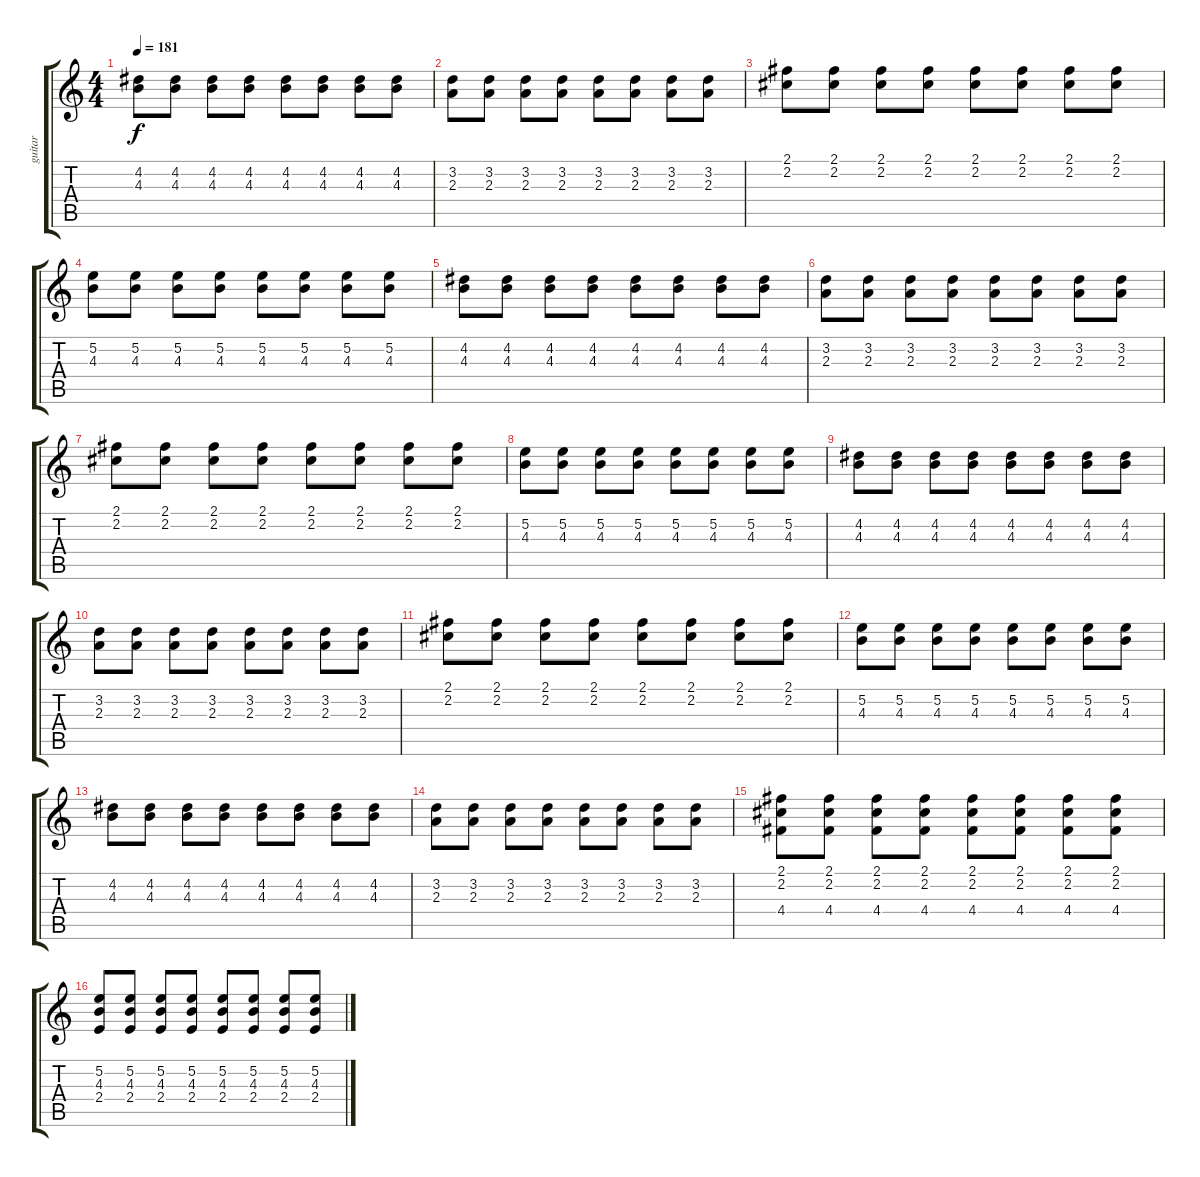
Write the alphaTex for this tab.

\track ("guitar" "guitar") {instrument distortionguitar}
\staff {score tabs}
\tuning (E4 B3 G3 D3 A2 E2) {hide}
\ts (4 4)
\tempo 181
\clef g2
\ks c
(4.2 4.3).8{dy f} (4.2 4.3).8 (4.2 4.3).8 (4.2 4.3).8 (4.2 4.3).8 (4.2 4.3).8 (4.2 4.3).8 (4.2 4.3).8 |
(3.2 2.3).8 (3.2 2.3).8 (3.2 2.3).8 (3.2 2.3).8 (3.2 2.3).8 (3.2 2.3).8 (3.2 2.3).8 (3.2 2.3).8 |
(2.1 2.2).8 (2.1 2.2).8 (2.1 2.2).8 (2.1 2.2).8 (2.1 2.2).8 (2.1 2.2).8 (2.1 2.2).8 (2.1 2.2).8 |
(5.2 4.3).8 (5.2 4.3).8 (5.2 4.3).8 (5.2 4.3).8 (5.2 4.3).8 (5.2 4.3).8 (5.2 4.3).8 (5.2 4.3).8 |
(4.2 4.3).8 (4.2 4.3).8 (4.2 4.3).8 (4.2 4.3).8 (4.2 4.3).8 (4.2 4.3).8 (4.2 4.3).8 (4.2 4.3).8 |
(3.2 2.3).8 (3.2 2.3).8 (3.2 2.3).8 (3.2 2.3).8 (3.2 2.3).8 (3.2 2.3).8 (3.2 2.3).8 (3.2 2.3).8 |
(2.1 2.2).8 (2.1 2.2).8 (2.1 2.2).8 (2.1 2.2).8 (2.1 2.2).8 (2.1 2.2).8 (2.1 2.2).8 (2.1 2.2).8 |
(5.2 4.3).8 (5.2 4.3).8 (5.2 4.3).8 (5.2 4.3).8 (5.2 4.3).8 (5.2 4.3).8 (5.2 4.3).8 (5.2 4.3).8 |
(4.2 4.3).8 (4.2 4.3).8 (4.2 4.3).8 (4.2 4.3).8 (4.2 4.3).8 (4.2 4.3).8 (4.2 4.3).8 (4.2 4.3).8 |
(3.2 2.3).8 (3.2 2.3).8 (3.2 2.3).8 (3.2 2.3).8 (3.2 2.3).8 (3.2 2.3).8 (3.2 2.3).8 (3.2 2.3).8 |
(2.1 2.2).8 (2.1 2.2).8 (2.1 2.2).8 (2.1 2.2).8 (2.1 2.2).8 (2.1 2.2).8 (2.1 2.2).8 (2.1 2.2).8 |
(5.2 4.3).8 (5.2 4.3).8 (5.2 4.3).8 (5.2 4.3).8 (5.2 4.3).8 (5.2 4.3).8 (5.2 4.3).8 (5.2 4.3).8 |
(4.2 4.3).8 (4.2 4.3).8 (4.2 4.3).8 (4.2 4.3).8 (4.2 4.3).8 (4.2 4.3).8 (4.2 4.3).8 (4.2 4.3).8 |
(3.2 2.3).8 (3.2 2.3).8 (3.2 2.3).8 (3.2 2.3).8 (3.2 2.3).8 (3.2 2.3).8 (3.2 2.3).8 (3.2 2.3).8 |
(2.1 2.2 4.4).8 (2.1 2.2 4.4).8 (2.1 2.2 4.4).8 (2.1 2.2 4.4).8 (2.1 2.2 4.4).8 (2.1 2.2 4.4).8 (2.1 2.2 4.4).8 (2.1 2.2 4.4).8 |
(5.2 4.3 2.4).8 (5.2 4.3 2.4).8 (5.2 4.3 2.4).8 (5.2 4.3 2.4).8 (5.2 4.3 2.4).8 (5.2 4.3 2.4).8 (5.2 4.3 2.4).8 (5.2 4.3 2.4).8
